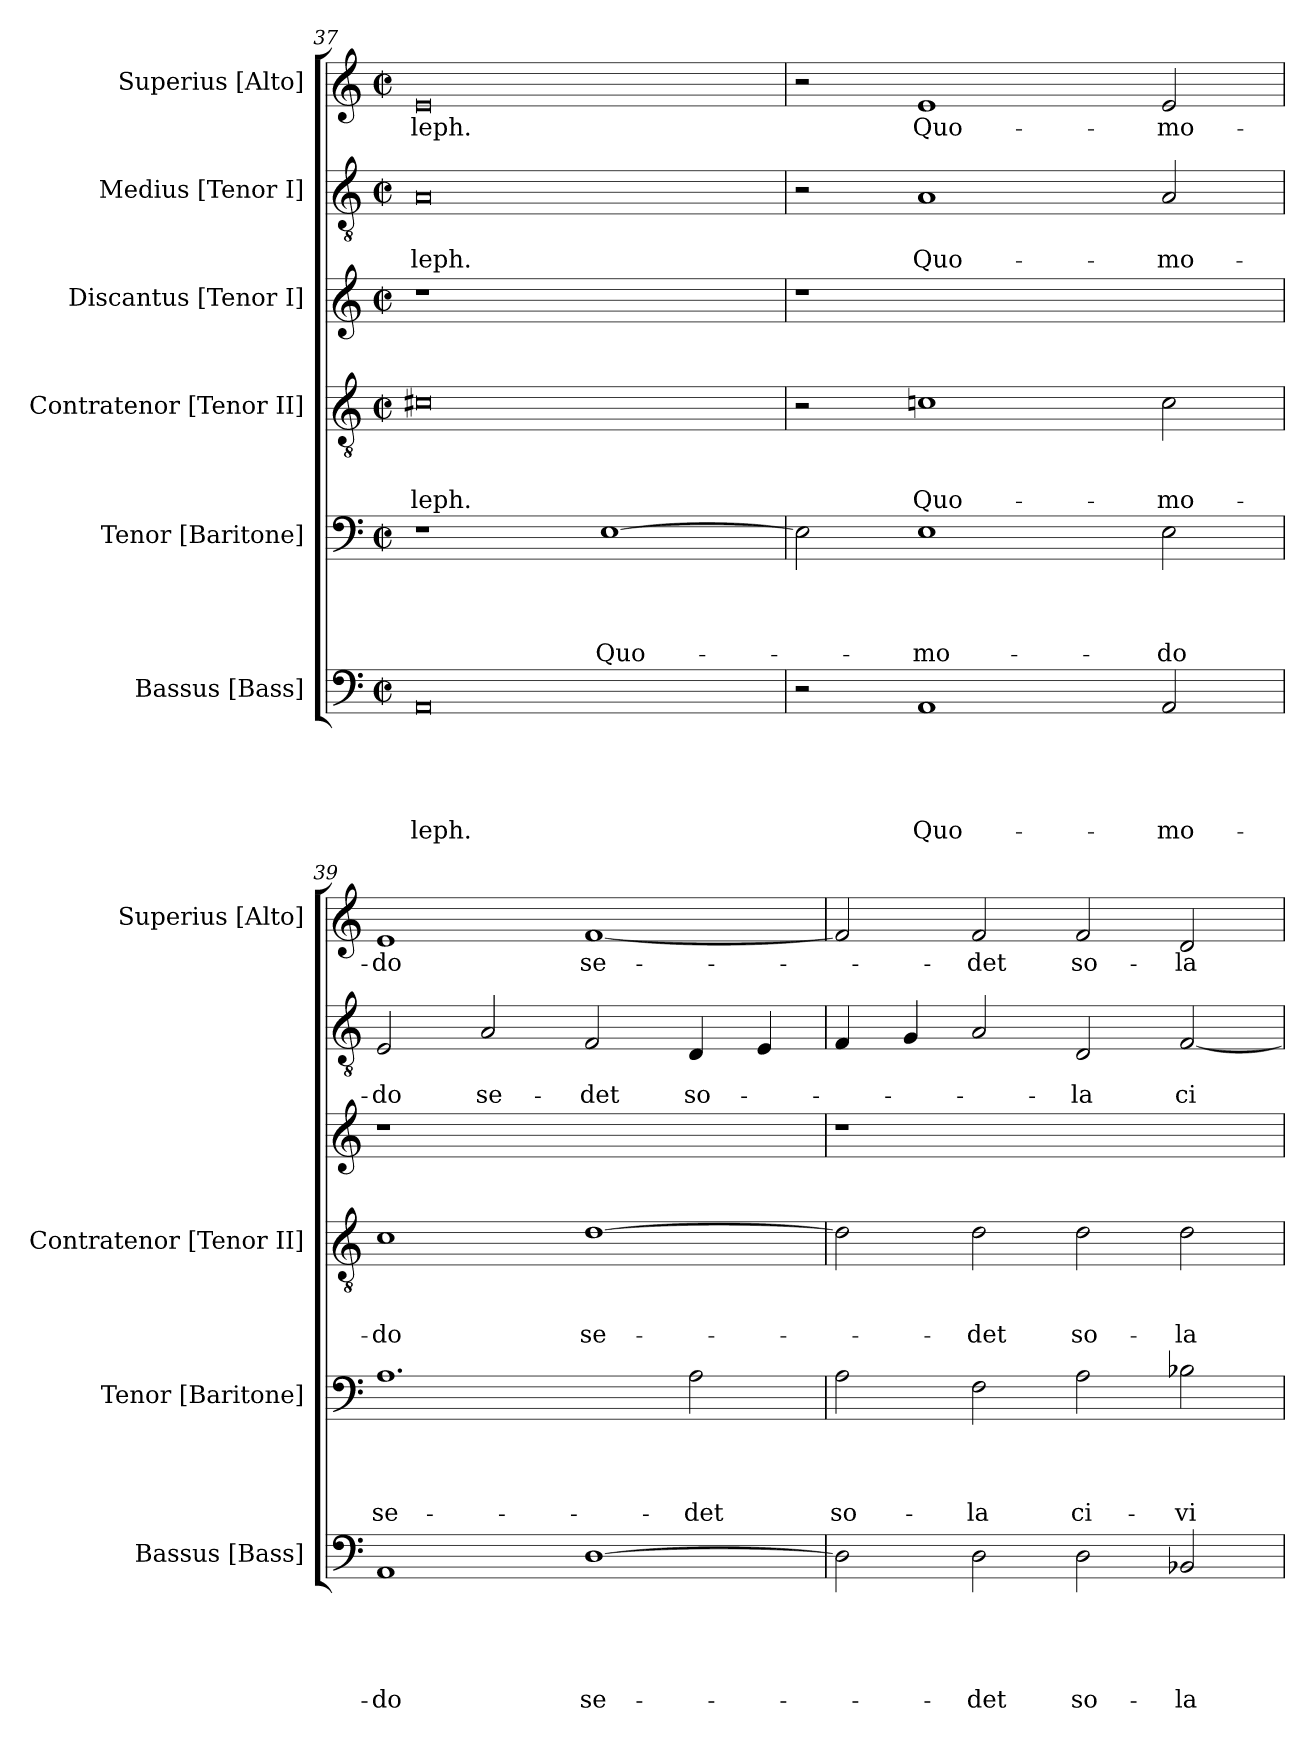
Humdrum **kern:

**kern	**text	**text	**text	**text	**text	**kern	**text	**text	**text	**text	**kern	**text	**text	**text	**kern	**kern	**text	**text	**kern	**text
*part6	*part6	*part6	*part6	*part6	*part6	*part5	*part5	*part5	*part5	*part5	*part4	*part4	*part4	*part4	*part3	*part2	*part2	*part2	*part1	*part1
*staff6	*staff6	*staff6	*staff6	*staff6	*staff6	*staff5	*staff5	*staff5	*staff5	*staff5	*staff4	*staff4	*staff4	*staff4	*staff3	*staff2	*staff2	*staff2	*staff1	*staff1
*I"Bassus [Bass]	*	*	*	*	*	*I"Tenor [Baritone]	*	*	*	*	*I"Contratenor [Tenor II]	*	*	*	*I"Discantus [Tenor I]	*I"Medius [Tenor I]	*	*	*I"Superius [Alto]	*
*I'Bassus [Bass]	*	*	*	*	*	*I'Tenor [Baritone]	*	*	*	*	*I'Contratenor [Tenor II]	*	*	*	*	*	*	*	*I'Superius [Alto]	*
*clefF4	*	*	*	*	*	*clefF4	*	*	*	*	*clefGv2	*	*	*	*clefG2	*clefGv2	*	*	*clefG2	*
*k[]	*	*	*	*	*	*k[]	*	*	*	*	*k[]	*	*	*	*k[]	*k[]	*	*	*k[]	*
*C:	*	*	*	*	*	*C:	*	*	*	*	*C:	*	*	*	*C:	*C:	*	*	*C:	*
*M2/2	*	*	*	*	*	*M2/2	*	*	*	*	*M2/2	*	*	*	*M2/2	*M2/2	*	*	*M2/2	*
*met(c|)	*	*	*	*	*	*met(c|)	*	*	*	*	*met(c|)	*	*	*	*met(c|)	*met(c|)	*	*	*met(c|)	*
=37	=37	=37	=37	=37	=37	=37	=37	=37	=37	=37	=37	=37	=37	=37	=37	=37	=37	=37	=37	=37
!	!	!	!	!	!LO:LY:b	!	!	!	!	!	!	!	!	!LO:LY:b	!	!	!	!LO:LY:b	!	!LO:LY:b
0AA	.	.	.	.	-leph.	1r	.	.	.	.	0c#X	.	.	-leph.	1r	0A	.	-leph.	0e	-leph.
!	!	!	!	!	!	!	!	!	!	!LO:LY:b	!	!	!	!	!	!	!	!	!	!
.	.	.	.	.	.	[>1E	.	.	.	Quo-	.	.	.	.	1ryy	.	.	.	.	.
!!LO:PB:g=z
=38	=38	=38	=38	=38	=38	=38	=38	=38	=38	=38	=38	=38	=38	=38	=38	=38	=38	=38	=38	=38
2r	.	.	.	.	.	2E\]	.	.	.	.	2r	.	.	.	1r	2r	.	.	2r	.
!	!	!	!	!	!LO:LY:b	!	!	!	!	!LO:LY:b	!	!	!	!LO:LY:b	!	!	!	!LO:LY:b	!	!LO:LY:b
1AA	.	.	.	.	Quo-	1E	.	.	.	-mo-	1cni	.	.	Quo-	.	1A	.	Quo-	1e	Quo-
.	.	.	.	.	.	.	.	.	.	.	.	.	.	.	1ryy	.	.	.	.	.
!	!	!	!	!	!LO:LY:b	!	!	!	!	!LO:LY:b	!	!	!	!LO:LY:b	!	!	!	!LO:LY:b	!	!LO:LY:b
2AA/	.	.	.	.	-mo-	2E\	.	.	.	-do	2c\	.	.	-mo-	.	2A/	.	-mo-	2e/	-mo-
=39	=39	=39	=39	=39	=39	=39	=39	=39	=39	=39	=39	=39	=39	=39	=39	=39	=39	=39	=39	=39
!	!	!	!	!	!LO:LY:b	!	!	!	!	!LO:LY:b	!	!	!	!LO:LY:b	!	!	!	!LO:LY:b	!	!LO:LY:b
1AA	.	.	.	.	-do	1.A	.	.	.	se-	1c	.	.	-do	1r	2E/	.	-do	1e	-do
!	!	!	!	!	!	!	!	!	!	!	!	!	!	!	!	!	!	!LO:LY:b	!	!
.	.	.	.	.	.	.	.	.	.	.	.	.	.	.	.	2A/	.	se-	.	.
!	!	!	!	!	!LO:LY:b	!	!	!	!	!	!	!	!	!LO:LY:b	!	!	!	!LO:LY:b	!	!LO:LY:b
[>1D	.	.	.	.	se-	.	.	.	.	.	[>1d	.	.	se-	1ryy	2F/	.	-det	[<1f	se-
!	!	!	!	!	!	!	!	!	!	!LO:LY:b	!	!	!	!	!	!	!	!LO:LY:b	!	!
.	.	.	.	.	.	2A\	.	.	.	-det	.	.	.	.	.	4D/	.	so-	.	.
.	.	.	.	.	.	.	.	.	.	.	.	.	.	.	.	4E/	.	.	.	.
=40	=40	=40	=40	=40	=40	=40	=40	=40	=40	=40	=40	=40	=40	=40	=40	=40	=40	=40	=40	=40
!	!	!	!	!	!	!	!	!	!	!LO:LY:b	!	!	!	!	!	!	!	!	!	!
2D\]	.	.	.	.	.	2A\	.	.	.	so-	2d\]	.	.	.	1r	4F/	.	.	2f/]	.
.	.	.	.	.	.	.	.	.	.	.	.	.	.	.	.	4G/	.	.	.	.
!	!	!	!	!	!LO:LY:b	!	!	!	!	!LO:LY:b	!	!	!	!LO:LY:b	!	!	!	!	!	!LO:LY:b
2D\	.	.	.	.	-det	2F\	.	.	.	-la	2d\	.	.	-det	.	2A/	.	.	2f/	-det
!	!	!	!	!	!LO:LY:b	!	!	!	!	!LO:LY:b	!	!	!	!LO:LY:b	!	!	!	!LO:LY:b	!	!LO:LY:b
2D\	.	.	.	.	so-	2A\	.	.	.	ci-	2d\	.	.	so-	1ryy	2D/	.	-la	2f/	so-
!	!	!	!	!	!LO:LY:b	!	!	!	!	!LO:LY:b	!	!	!	!LO:LY:b	!	!	!	!LO:LY:b	!	!LO:LY:b
2BB-X/	.	.	.	.	-la	2B-X\	.	.	.	-vi-	2d\	.	.	-la	.	[<2F/	.	ci-	2d/	-la
=	=	=	=	=	=	=	=	=	=	=	=	=	=	=	=	=	=	=	=	=
*-	*-	*-	*-	*-	*-	*-	*-	*-	*-	*-	*-	*-	*-	*-	*-	*-	*-	*-	*-	*-
